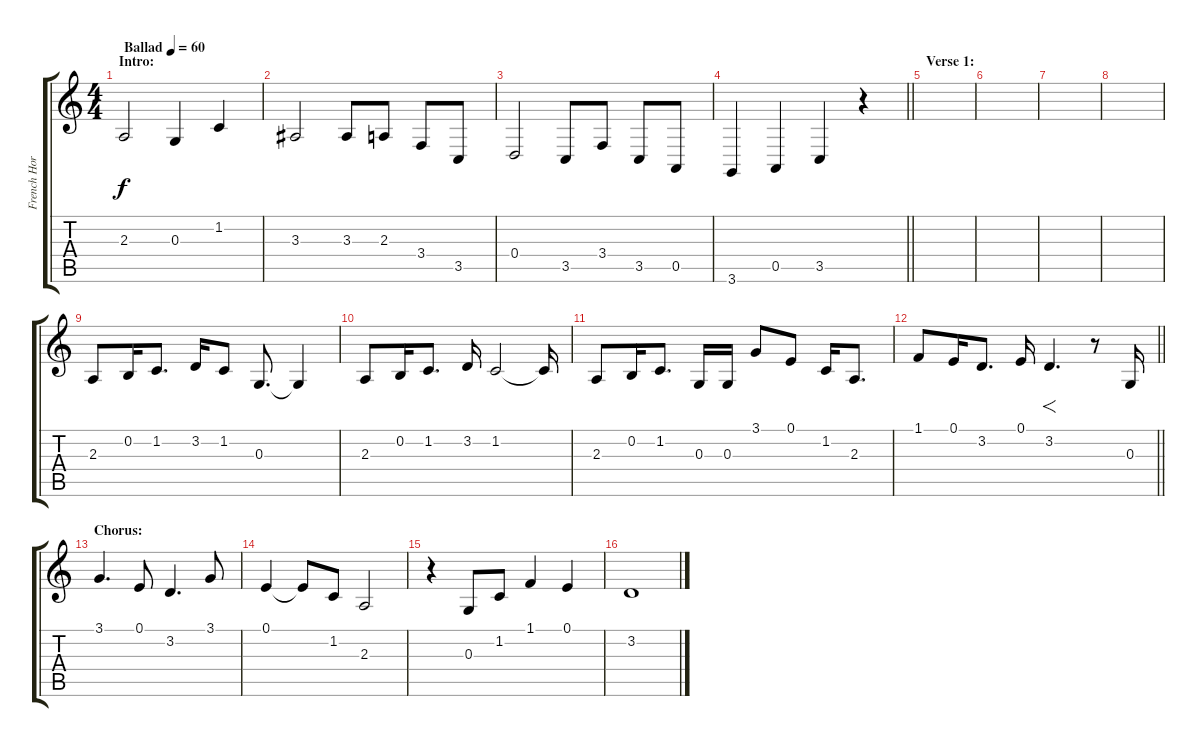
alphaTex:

\track ("French Horn + Violin (Intro + Vocals)" "French Hor") {instrument violin}
\staff {score tabs}
\tuning (E4 B3 G3 D3 A2 E2) {hide}
\ts (4 4)
\section ("" "Intro:")
\tempo (60 "Ballad")
\clef g2
\ks c
2.3.2{dy f instrument frenchhorn} 0.3.4 1.2.4 |
3.3.2 3.3.8 2.3.8 3.4.8 3.5.8 |
0.4.2 3.5.8 3.4.8 3.5.8 0.5.8 |
\barLineRight lightlight
3.6.4 0.5.4 3.5.4 r.4 |
\section ("" "Verse 1:")
|
|
|
|
2.3.8{volume 0} 0.2.16 1.2.8{d} 3.2.16 1.2.8 0.3.8{d} 0.3{t}.4 |
2.3.8 0.2.16 1.2.8{d} 3.2.16 1.2.2 1.2{t}.16 |
2.3.8 0.2.16 1.2.8{d} 0.3.16 0.3.16 3.1.8 0.1.8 1.2.16 2.3.8{d} |
\barLineRight lightlight
1.1.8 0.1.16 3.2.8{d} 0.1.16 3.2.4{f d volume 9} r.8 0.3.16 |
\section ("" "Chorus:")
3.1.4{d volume 12} 0.1.8 3.2.4{d} 3.1.8 |
0.1.4 0.1{t}.8 1.2.8 2.3.2 |
r.4 0.3.8 1.2.8 1.1.4 0.1.4 |
3.2.1
